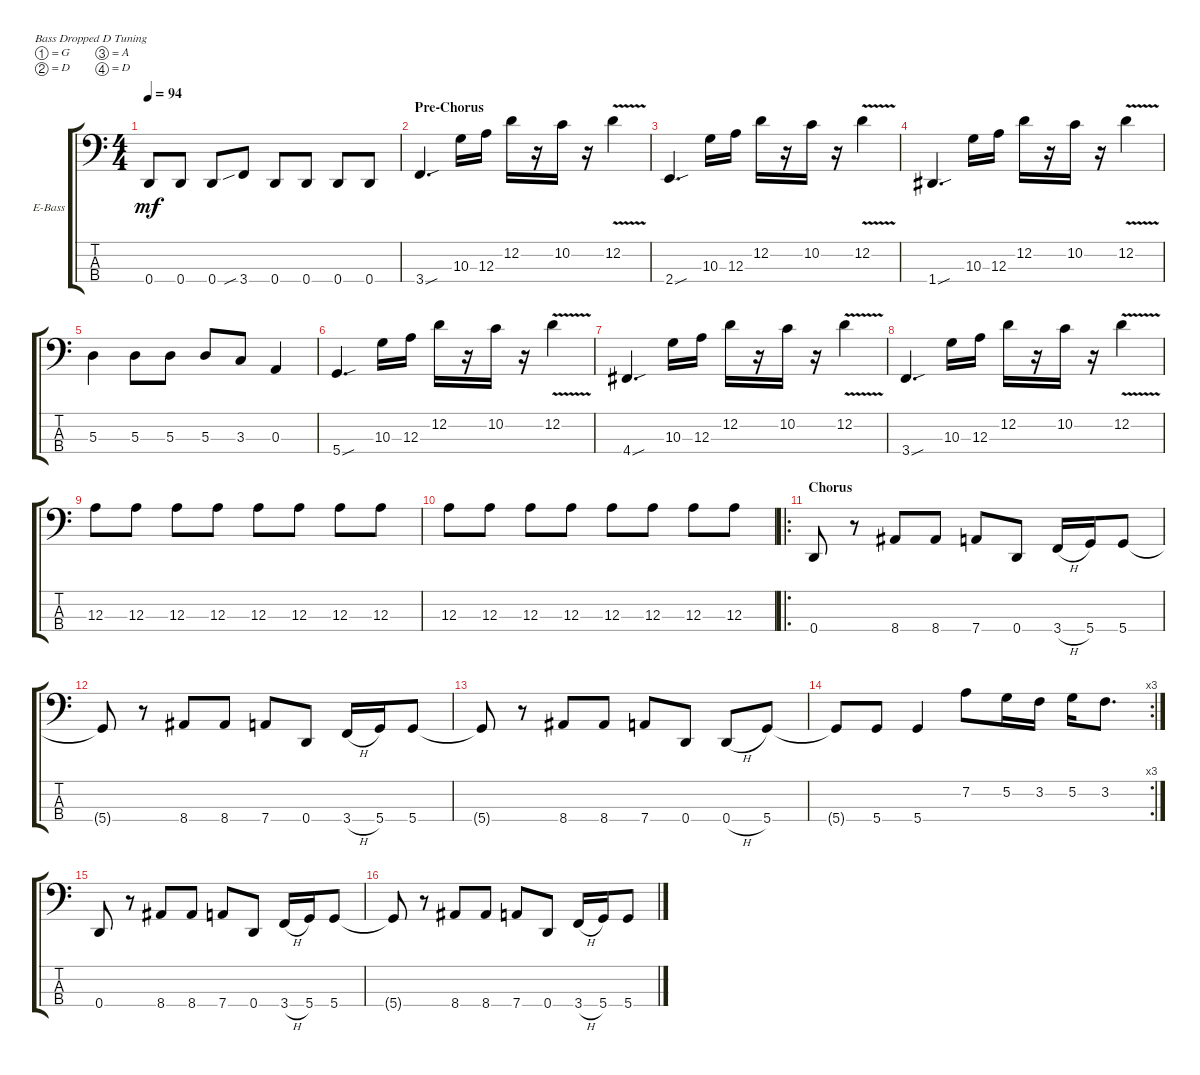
\defaultSystemsLayout 4
\bracketExtendMode groupsimilarinstruments
\firstSystemTrackNameOrientation horizontal
\otherSystemsTrackNameOrientation horizontal
\track ("Electric Bass" "E-Bass") {instrument electricbassfinger}
\staff {score tabs}
\tuning (G2 D2 A1 D1)
\ts (4 4)
\tempo 94
\clef f4
\scale
0.333333
\ks c
0.4.8{dy mf} 0.4.8 0.4.8 3.4{sib}.8 0.4.8 0.4.8 0.4.8 0.4.8 |
\section ("" "Pre-Chorus")
\scale
0.333333 3.4{sou}.4{d} 10.3.16 12.3.16 12.2.16 r.16 10.2.16 r.16 12.2{v}.4 |
\scale
0.333333 2.4{sou}.4{d} 10.3.16 12.3.16 12.2.16 r.16 10.2.16 r.16 12.2{v}.4 |
\scale
0.333333 1.4{sou}.4{d} 10.3.16 12.3.16 12.2.16 r.16 10.2.16 r.16 12.2{v}.4 |
\scale
0.333333 5.3.4 5.3.8 5.3.8 5.3.8 3.3.8 0.3.4 |
\scale
0.333333 5.4{sou}.4{d} 10.3.16 12.3.16 12.2.16 r.16 10.2.16 r.16 12.2{v}.4 |
\scale
0.333333 4.4{sou}.4{d} 10.3.16 12.3.16 12.2.16 r.16 10.2.16 r.16 12.2{v}.4 |
\scale
0.333333 3.4{sou}.4{d} 10.3.16 12.3.16 12.2.16 r.16 10.2.16 r.16 12.2{v}.4 |
\scale
0.313131 12.3.8 12.3.8 12.3.8 12.3.8 12.3.8 12.3.8 12.3.8 12.3.8 |
\scale
0.313131 12.3.8 12.3.8 12.3.8 12.3.8 12.3.8 12.3.8 12.3.8 12.3.8 |
\ro
\section ("" "Chorus")
\scale
0.373737 0.4.8 r.8 8.4.8 8.4.8 7.4.8 0.4.8 3.4{h}.16 5.4.16 5.4.8 |
\scale
0.322917 5.4{t}.8 r.8 8.4.8 8.4.8 7.4.8 0.4.8 3.4{h}.16 5.4.16 5.4.8 |
\scale
0.322917 5.4{t}.8 r.8 8.4.8 8.4.8 7.4.8 0.4.8 0.4{h}.8 5.4.8 |
\rc 3
\scale
0.354167 5.4{t}.8 5.4.8 5.4.4 7.2.8 5.2.16 3.2.16 5.2.16 3.2.8{d} |
\scale
0.333333 0.4.8 r.8 8.4.8 8.4.8 7.4.8 0.4.8 3.4{h}.16 5.4.16 5.4.8 |
\scale
0.333333 5.4{t}.8 r.8 8.4.8 8.4.8 7.4.8 0.4.8 3.4{h}.16 5.4.16 5.4.8
